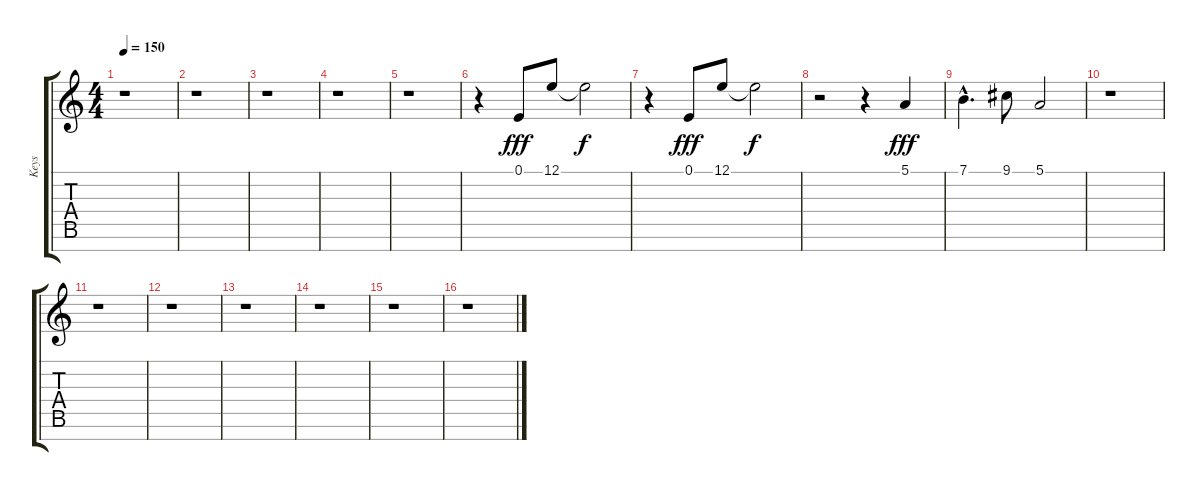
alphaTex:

\track ("Keys" "Keys") {instrument lead2sawtooth}
\staff {score tabs}
\tuning (E4 B3 G3 D3 A2 E2 B1) {hide}
\ts (4 4)
\tempo 150
\clef g2
\ks c
r.1{dy fff} |
r.1 |
r.1 |
r.1 |
r.1 |
r.4{volume 13} 0.1.8 12.1.8 12.1{t}.2{dy f} |
r.4 0.1.8{dy fff} 12.1.8 12.1{t}.2{dy f} |
r.2 r.4 5.1.4{dy fff volume 16} |
7.1{hac}.4{d} 9.1.8 5.1.2 |
r.1 |
r.1 |
r.1 |
r.1 |
r.1 |
r.1 |
r.1
